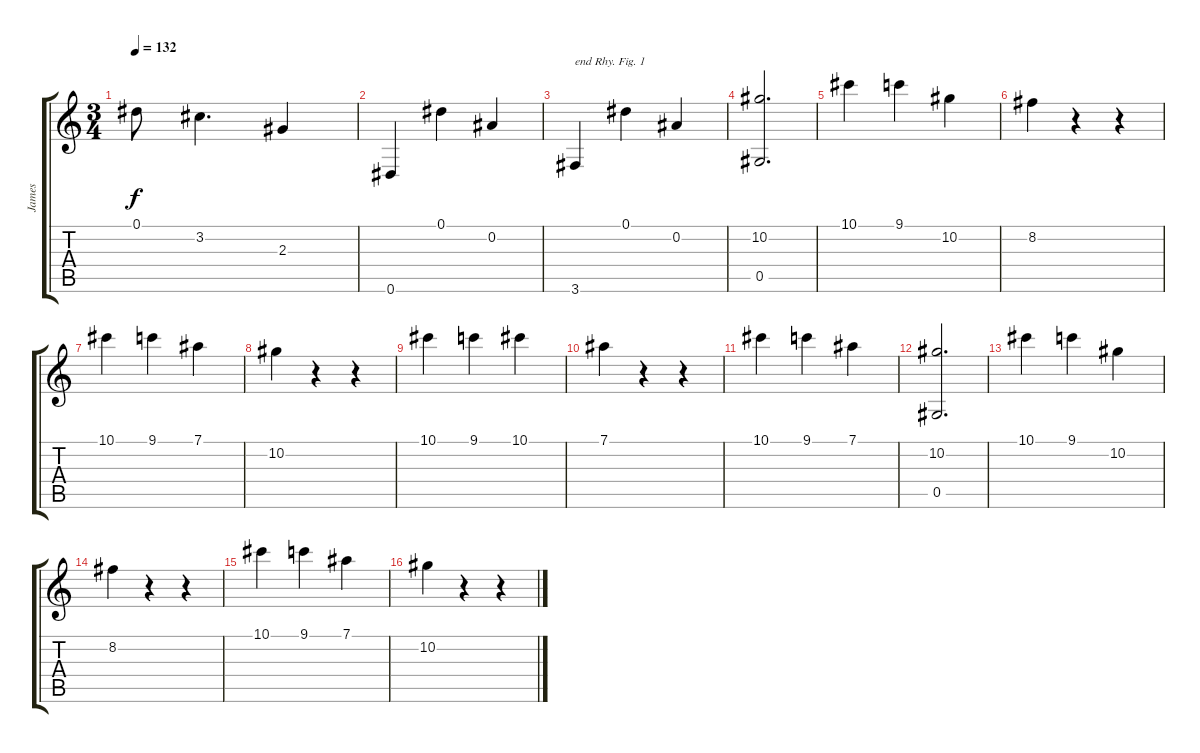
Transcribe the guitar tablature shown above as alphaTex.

\track ("James" "James") {instrument electricguitarjazz}
\staff {score tabs}
\tuning (Eb4 Bb3 Gb3 Db3 Ab2 Eb2) {hide}
\ts (3 4)
\tempo 132
\clef g2
\ks c
0.1.8{dy f} 3.2.4{d} 2.3.4 |
0.6.4 0.1.4 0.2.4 |
3.6.4{txt "end Rhy. Fig. 1"} 0.1.4 0.2.4 |
(10.2 0.5).2{d} |
10.1.4{volume 5} 9.1.4 10.2.4 |
8.2.4 r.4 r.4 |
10.1.4 9.1.4 7.1.4 |
10.2.4 r.4 r.4 |
10.1.4 9.1.4 10.1.4 |
7.1.4 r.4 r.4 |
10.1.4 9.1.4 7.1.4 |
(10.2 0.5).2{d} |
10.1.4 9.1.4 10.2.4 |
8.2.4 r.4 r.4 |
10.1.4 9.1.4 7.1.4 |
10.2.4 r.4 r.4
